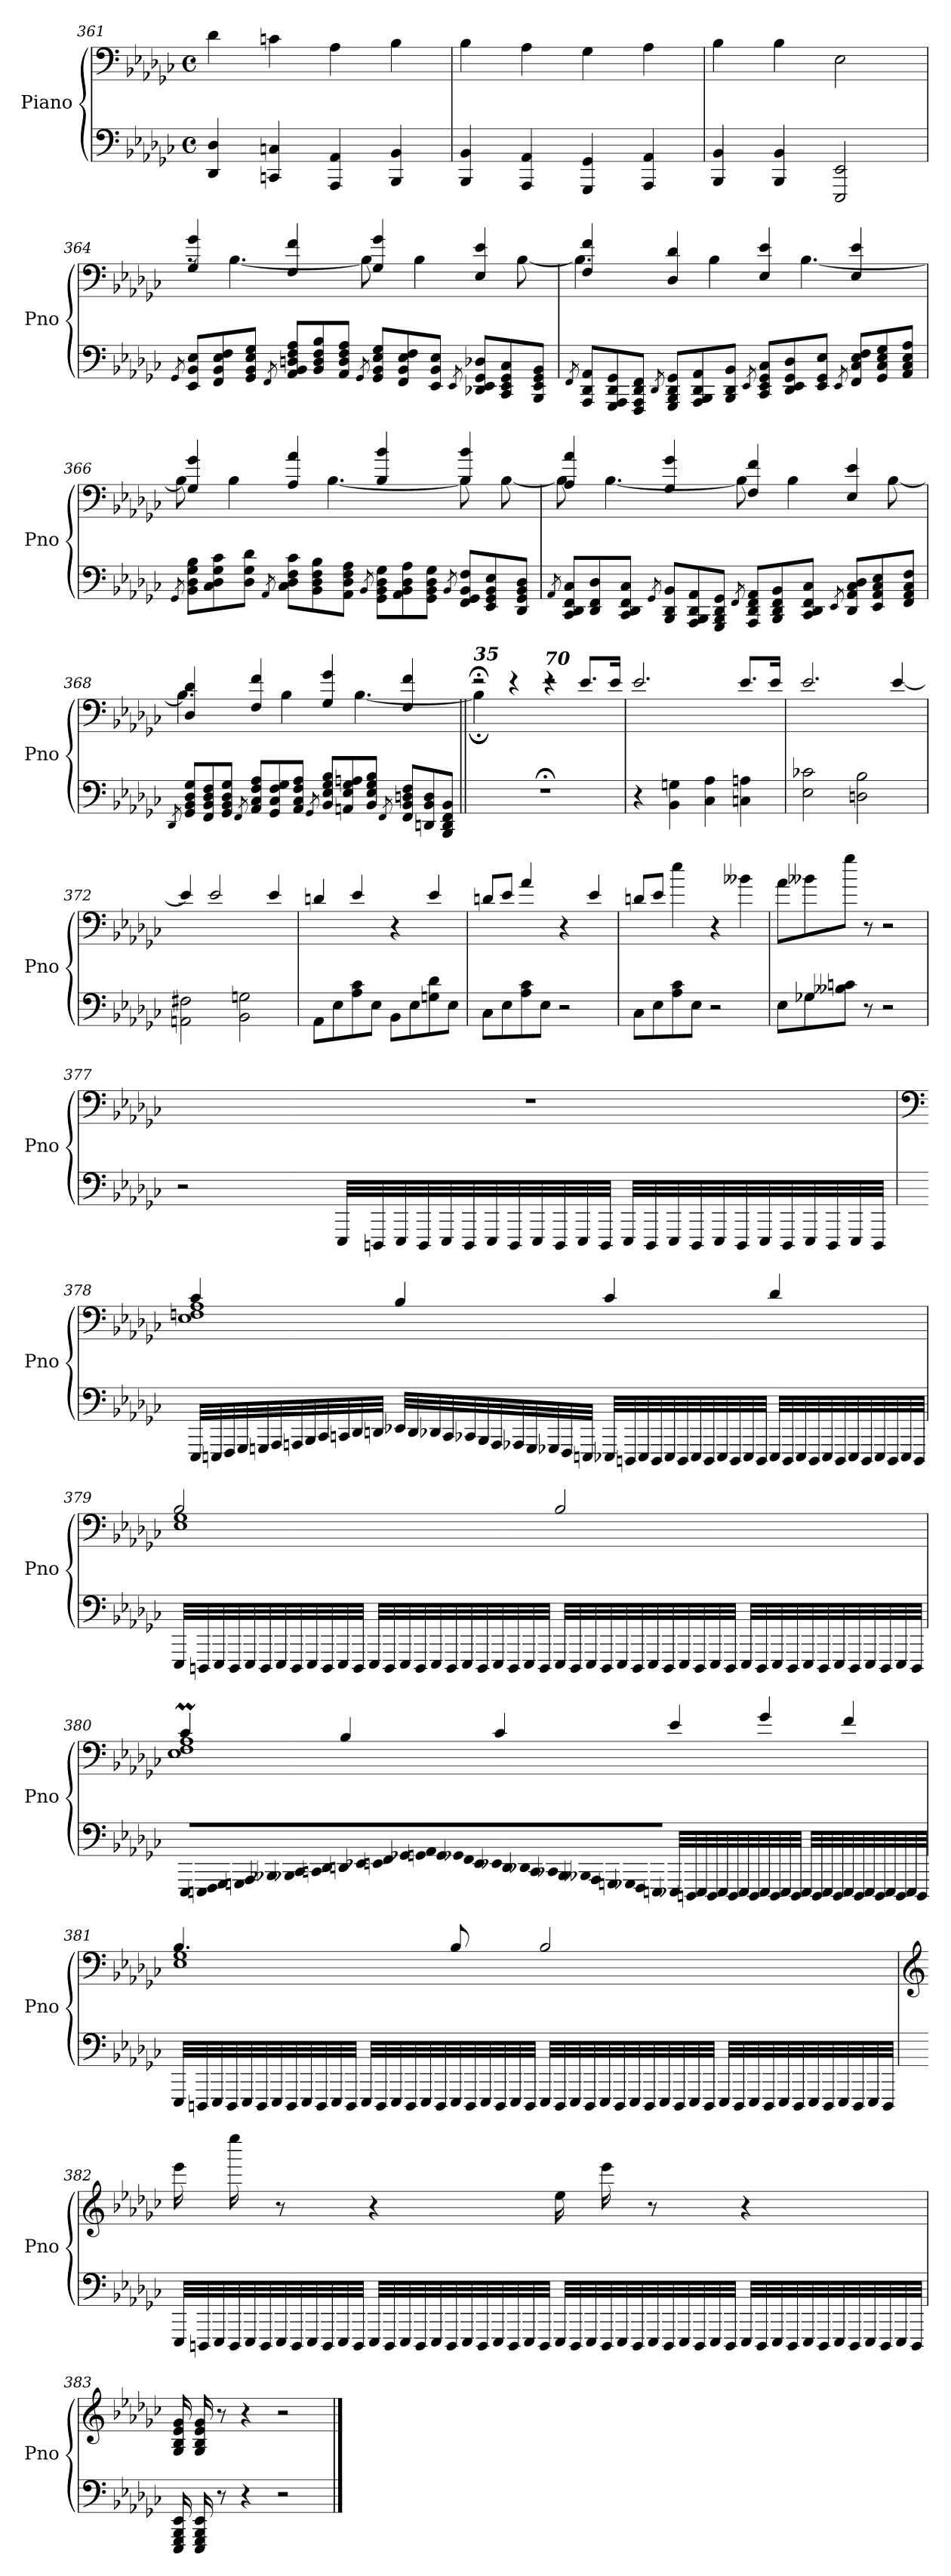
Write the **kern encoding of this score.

**kern	**kern
*part1	*part1
*staff2	*staff1
*I"Piano	*
*I'Pno	*
*clefF4	*clefF4
*k[b-e-a-d-g-c-]	*k[b-e-a-d-g-c-]
*M4/4	*M4/4
*met(c)	*met(c)
=361	=361
4DD-/ 4D-/	4d-\
4CCn/ 4Cn/	4cn\
4AAA-/ 4AA-/	4A-\
4BBB-/ 4BB-/	4B-\
=362	=362
4BBB-/ 4BB-/	4B-\
4AAA-/ 4AA-/	4A-\
4GGG-/ 4GG-/	4G-\
4AAA-/ 4AA-/	4A-\
=363	=363
4BBB-/ 4BB-/	4B-\
4BBB-/ 4BB-/	4B-\
2EEE-/ 2EE-/	2E-\
=364	=364
8qGG-/	.
*	*clefG2
*Xtuplet	*
*	*^
12EE-/ 12BB-/ 12E-/L	4G-/ 4g-/	8rA
12FF/ 12BB-/ 12E-/ 12F/	.	.
.	.	[4.B-\
12GG-/ 12BB-/ 12E-/ 12G-/J	.	.
8qFF/	.	.
12AA-/ 12BB-/ 12Dn/ 12F/ 12A-/L	4F/ 4f/	.
12BB-/ 12D/ 12F/ 12B-/	.	.
12AA-/ 12D/ 12F/ 12A-/J	.	.
8qGG-/	.	.
12GG-/ 12BB-/ 12E-/ 12G-/L	4G-/ 4g-/	8B-\]
12FF/ 12BB-/ 12E-/ 12F/	.	.
.	.	4B-\
12EE-/ 12BB-/ 12E-/J	.	.
8qEE-/	.	.
12DD-X/ 12EE-/ 12GG-/ 12D-X/L	4E-/ 4e-/	.
12CC-/ 12EE-/ 12GG-/ 12C-/	.	.
.	.	[8B-\
12BBB-/ 12EE-/ 12GG-/ 12BB-/J	.	.
!!LO:LB:g=z	!!
=365	=365	=365
8qFF/	.	.
12AAA-/ 12DD-/ 12AA-/L	4F/ 4f/	4.B-\]
12GGG-/ 12AAA-/ 12DD-/ 12GG-/	.	.
12FFF/ 12AAA-/ 12DD-/ 12FF/J	.	.
8qDD-/	.	.
12GGG-/ 12BBB-/ 12DD-/ 12GG-/L	4D-/ 4d-/	.
12AAA-/ 12BBB-/ 12DD-/ 12AA-/	.	.
.	.	4B-\
12BBB-/ 12DD-/ 12BB-/J	.	.
8qEE-/	.	.
12CC-/ 12EE-/ 12GG-/ 12C-/L	4E-/ 4e-/	.
12DD-/ 12EE-/ 12GG-/ 12D-/	.	.
.	.	[4.B-\
12EE-/ 12GG-/ 12E-/J	.	.
8qEE-/	.	.
12FF/ 12C-/ 12E-/ 12F/L	4E-/ 4e-/	.
12GG-/ 12C-/ 12E-/ 12G-/	.	.
12AA-/ 12C-/ 12E-/ 12A-/J	.	.
=366	=366	=366
8qGG-/	.	.
12BB-\ 12D-\ 12G-\ 12B-\L	4G-/ 4g-/	8B-\]
12C-\ 12D-\ 12G-\ 12c-\	.	.
.	.	4B-\
12D-\ 12G-\ 12d-\J	.	.
8qAA-/	.	.
12C-\ 12D-\ 12F\ 12c-\L	4A-/ 4a-/	.
12BB-\ 12D-\ 12F\ 12B-\	.	.
.	.	[4.B-\
12AA-\ 12D-\ 12F\ 12A-\J	.	.
8qBB-/	.	.
12GG-\ 12BB-\ 12D-\ 12G-\L	4B-/ 4b-/	.
12AA-\ 12BB-\ 12D-\ 12A-\	.	.
12GG-\ 12BB-\ 12D-\ 12G-\J	.	.
8qBB-/	.	.
12FF/ 12GG-/ 12BB-/ 12F/L	4B-/ 4b-/	8B-\]
12EE-/ 12GG-/ 12BB-/ 12E-/	.	.
.	.	[8B-\
12DD-/ 12GG-/ 12BB-/ 12D-/J	.	.
!!LO:LB:g=z	!!
=367	=367	=367
8qAA-/	.	.
12CC-/ 12DD-/ 12FF/ 12C-/L	4A-/ 4a-/	8B-\]
12DD-/ 12FF/ 12D-/	.	.
.	.	[4.B-\
12CC-/ 12DD-/ 12FF/ 12C-/J	.	.
8qGG-/	.	.
12BBB-/ 12DD-/ 12BB-/L	4G-/ 4g-/	.
12AAA-/ 12BBB-/ 12DD-/ 12AA-/	.	.
12GGG-/ 12BBB-/ 12DD-/ 12GG-/J	.	.
8qFF/	.	.
12AAA-/ 12DD-/ 12FF/ 12AA-/L	4F/ 4f/	8B-\]
12BBB-/ 12DD-/ 12FF/ 12BB-/	.	.
.	.	4B-\
12CC-/ 12DD-/ 12FF/ 12C-/J	.	.
8qEE-/	.	.
12DD-/ 12AA-/ 12C-/ 12D-/L	4E-/ 4e-/	.
12EE-/ 12AA-/ 12C-/ 12E-/	.	.
.	.	[8B-\
12FF/ 12AA-/ 12C-/ 12F/J	.	.
=368	=368	=368
8qDD-/	.	.
12GG-/ 12BB-/ 12D-/ 12G-/L	4D-/ 4d-/	4.B-\]
12FF/ 12BB-/ 12D-/ 12F/	.	.
12GG-/ 12BB-/ 12D-/ 12G-/J	.	.
8qFF/	.	.
12AA-/ 12C-/ 12F/ 12A-/L	4F/ 4f/	.
12GG-/ 12C-/ 12F/ 12G-/	.	.
.	.	4B-\
12AA-/ 12C-/ 12F/ 12A-/J	.	.
8qGG-/	.	.
12BB-/ 12E-/ 12G-/ 12B-/L	4G-/ 4g-/	.
12AAn/ 12E-/ 12G-/ 12An/	.	.
.	.	[4.B-\
12BB-/ 12E-/ 12G-/ 12B-/J	.	.
8qFF/	.	.
12FF/ 12BB-/ 12Dn/ 12F/L	4F/ 4f/	.
12DDn/ 12BB-/ 12D/	.	.
12BBB-/ 12DD/ 12FF/ 12BB-/J	.	.
=369||	=369||	=369||
!	!LO:TX:a:Bi:t=35	!
1r;<	2r;<e	4B-;\]
.	.	4re
!	!LO:TX:a:Bi:t=70	!
.	4re	2re
.	8.e-/L	.
.	16e-/Jk	.
*	*v	*v
!!LO:LB:g=z
=370	=370
4r	2.e-/
4BB-\ 4Gn\	.
4C-\ 4A-\	.
4Cn\ 4An\	8.e-/L
.	16e-/Jk
=371	=371
2E-\ 2c-X\	2.e-/
2Dn\ 2B-\	.
.	[4e-/
=372	=372
2AAn\ 2F#X\	4e-/]
.	2e-/
2BB-\ 2Gn\	.
.	4e-/
=373	=373
8AA-\L	4dn/
8E-\	.
8A-\ 8c-\	4e-/
8E-\J	.
8BB-\L	4r
8E-\	.
8Gn\ 8d-\	4e-/
8E-\J	.
=374	=374
8C-\L	8dn/L
8E-\	8e-/J
8A-\ 8c-\	4a-/
8E-\J	.
2r	4r
.	4e-/
=375	=375
8C-\L	8dn/L
8E-\	8e-/J
8A-\ 8c-\	4ee-\
8E-\J	.
2r	4r
.	4b--X\
=376	=376
8E-\L	8a-\L
8G-X\	8b--X\
8B--X\ 8cn\J	8gg-\J
8r	8r
2r	2r
!!LO:LB:g=z
=377	=377
2r	1r
48EEE-/LLL	.
48DDDn/	.
48EEE-/	.
48DDD/	.
48EEE-/	.
48DDD/	.
48EEE-/	.
48DDD/	.
48EEE-/	.
48DDD/	.
48EEE-/	.
48DDD/JJJ	.
48EEE-/LLL	.
48DDD/	.
48EEE-/	.
48DDD/	.
48EEE-/	.
48DDD/	.
48EEE-/	.
48DDD/	.
48EEE-/	.
48DDD/	.
48EEE-/	.
48DDD/JJJ	.
!!LO:PB:g=z
=378	=378
*	*clefF4
*	*^
48EEE-/LLL	4c-/	1E- 1Fn 1A-
48EEEn/	.	.
48FFF/	.	.
48GGG-/	.	.
48GGGn/	.	.
48AAA-/	.	.
48AAAn/	.	.
48BBB-/	.	.
48CC-/	.	.
48CCn/	.	.
48DD-/	.	.
48DDn/JJJ	.	.
48EE-X/LLL	4B-/	.
48DD/	.	.
48DD-X/	.	.
48CC/	.	.
48CC-X/	.	.
48BBB-/	.	.
48AAA/	.	.
48AAA-X/	.	.
48GGG/	.	.
48GGG-X/	.	.
48FFF/	.	.
48EEEn/JJJ	.	.
48EEE-X/LLL	4c-/	.
48DDDn/	.	.
48EEE-/	.	.
48DDD/	.	.
48EEE-/	.	.
48DDD/	.	.
48EEE-/	.	.
48DDD/	.	.
48EEE-/	.	.
48DDD/	.	.
48EEE-/	.	.
48DDD/JJJ	.	.
48EEE-/LLL	4d-/	.
48DDD/	.	.
48EEE-/	.	.
48DDD/	.	.
48EEE-/	.	.
48DDD/	.	.
48EEE-/	.	.
48DDD/	.	.
48EEE-/	.	.
48DDD/	.	.
48EEE-/	.	.
48DDD/JJJ	.	.
!!LO:LB:g=z	!!
=379	=379	=379
48EEE-/LLL	2B-/	1E- 1G-
48DDDn/	.	.
48EEE-/	.	.
48DDD/	.	.
48EEE-/	.	.
48DDD/	.	.
48EEE-/	.	.
48DDD/	.	.
48EEE-/	.	.
48DDD/	.	.
48EEE-/	.	.
48DDD/JJJ	.	.
48EEE-/LLL	.	.
48DDD/	.	.
48EEE-/	.	.
48DDD/	.	.
48EEE-/	.	.
48DDD/	.	.
48EEE-/	.	.
48DDD/	.	.
48EEE-/	.	.
48DDD/	.	.
48EEE-/	.	.
48DDD/JJJ	.	.
48EEE-/LLL	2B-/	.
48DDD/	.	.
48EEE-/	.	.
48DDD/	.	.
48EEE-/	.	.
48DDD/	.	.
48EEE-/	.	.
48DDD/	.	.
48EEE-/	.	.
48DDD/	.	.
48EEE-/	.	.
48DDD/JJJ	.	.
48EEE-/LLL	.	.
48DDD/	.	.
48EEE-/	.	.
48DDD/	.	.
48EEE-/	.	.
48DDD/	.	.
48EEE-/	.	.
48DDD/	.	.
48EEE-/	.	.
48DDD/	.	.
48EEE-/	.	.
48DDD/JJJ	.	.
*	*v	*v
!!LO:LB:g=z
=380	=380
!LO:N:vis=32	!
*	*Xtuplet
*	*^
*	*	*^
480%7EEE-/LLL	6c-M/	1E- 1F 1A-	480%13ryy
!LO:N:vis=32	!	!	!
480%7EEEn/	.	.	.
!	!	!	!LO:N:vis=32.
.	.	.	1920%53d-!yy
!LO:N:vis=32	!	!	!
480%7FFF/	.	.	.
!LO:N:vis=32	!	!	!
480%7GGG-/	.	.	.
.	.	.	1920ryy
!	!	!	!LO:N:vis=8.
.	.	.	640%71c-!yy
!LO:N:vis=32	!	!	!
480%7GGGn/	.	.	.
!LO:N:vis=32	!	!	!
480%7AAA-/	.	.	.
!LO:N:vis=32	!	!	!
480%7BBB--X/	.	.	.
!LO:N:vis=32	!	!	!
480%7BBB-X/	.	.	.
!LO:N:vis=32	!	!	!
480%7CC-/	.	.	.
!LO:N:vis=32	!	!	!
480%7CCn/	.	.	.
!LO:N:vis=32	!	!	!
480%7DD-/	.	.	.
!LO:N:vis=32	!	!	!
480%7DDn/	.	.	.
.	.	.	1920%1601ryy
.	6B-/	.	.
!LO:N:vis=32	!	!	!
480%7EE-X/	.	.	.
!LO:N:vis=32	!	!	!
480%7EEn/	.	.	.
!LO:N:vis=32	!	!	!
480%7FF/	.	.	.
!LO:N:vis=32	!	!	!
480%7GG-X/	.	.	.
!LO:N:vis=32	!	!	!
480%7GGn/	.	.	.
!LO:N:vis=32	!	!	!
480%7AA-/	.	.	.
!LO:N:vis=32	!	!	!
480%7GG/	.	.	.
!LO:N:vis=32	!	!	!
480%7GG-X/	.	.	.
!LO:N:vis=32	!	!	!
480%7FF/	.	.	.
!LO:N:vis=32	!	!	!
480%7EE/	.	.	.
!LO:N:vis=32	!	!	!
480%7EE-X/	.	.	.
.	6c-/	.	.
!LO:N:vis=32	!	!	!
480%7DD/	.	.	.
!LO:N:vis=32	!	!	!
480%7DD-X/	.	.	.
!LO:N:vis=32	!	!	!
480%7CC/	.	.	.
!LO:N:vis=32	!	!	!
480%7CC-X/	.	.	.
!LO:N:vis=32	!	!	!
480%7BBB-/	.	.	.
!LO:N:vis=32	!	!	!
480%7BBB--X/	.	.	.
!LO:N:vis=32	!	!	!
480%7AAA-/	.	.	.
!LO:N:vis=32	!	!	!
480%7GGGn/	.	.	.
!LO:N:vis=32	!	!	!
480%7GGG-X/	.	.	.
!LO:N:vis=32	!	!	!
480%7FFF/	.	.	.
!LO:N:vis=32	!	!	!
480%7EEEn/JJJ	.	.	.
240ryy	.	.	.
48EEE-X/LLL	6e-/	.	.
48DDDn/	.	.	.
48EEE-/	.	.	.
48DDD/	.	.	.
48EEE-/	.	.	.
48DDD/	.	.	.
48EEE-/	.	.	.
48DDD/	.	.	.
48EEE-/	6g-/	.	.
48DDD/	.	.	.
48EEE-/	.	.	.
48DDD/JJJ	.	.	.
48EEE-/LLL	.	.	.
48DDD/	.	.	.
48EEE-/	.	.	.
48DDD/	.	.	.
48EEE-/	6f/	.	.
48DDD/	.	.	.
48EEE-/	.	.	.
48DDD/	.	.	.
48EEE-/	.	.	.
48DDD/	.	.	.
48EEE-/	.	.	.
48DDD/JJJ	.	.	.
*	*	*v	*v
!!LO:LB:g=z
=381	=381	=381
48EEE-/LLL	4.B-/	1E- 1G-
48DDDn/	.	.
48EEE-/	.	.
48DDD/	.	.
48EEE-/	.	.
48DDD/	.	.
48EEE-/	.	.
48DDD/	.	.
48EEE-/	.	.
48DDD/	.	.
48EEE-/	.	.
48DDD/JJJ	.	.
48EEE-/LLL	.	.
48DDD/	.	.
48EEE-/	.	.
48DDD/	.	.
48EEE-/	.	.
48DDD/	.	.
48EEE-/	8B-/	.
48DDD/	.	.
48EEE-/	.	.
48DDD/	.	.
48EEE-/	.	.
48DDD/JJJ	.	.
48EEE-/LLL	2B-/	.
48DDD/	.	.
48EEE-/	.	.
48DDD/	.	.
48EEE-/	.	.
48DDD/	.	.
48EEE-/	.	.
48DDD/	.	.
48EEE-/	.	.
48DDD/	.	.
48EEE-/	.	.
48DDD/JJJ	.	.
48EEE-/LLL	.	.
48DDD/	.	.
48EEE-/	.	.
48DDD/	.	.
48EEE-/	.	.
48DDD/	.	.
48EEE-/	.	.
48DDD/	.	.
48EEE-/	.	.
48DDD/	.	.
48EEE-/	.	.
48DDD/JJJ	.	.
*	*v	*v
!!LO:LB:g=z
=382	=382
*	*clefG2
48EEE-/LLL	16eee-\
48DDDn/	.
48EEE-/	.
48DDD/	16eeee-\
48EEE-/	.
48DDD/	.
48EEE-/	8r
48DDD/	.
48EEE-/	.
48DDD/	.
48EEE-/	.
48DDD/JJJ	.
48EEE-/LLL	4r
48DDD/	.
48EEE-/	.
48DDD/	.
48EEE-/	.
48DDD/	.
48EEE-/	.
48DDD/	.
48EEE-/	.
48DDD/	.
48EEE-/	.
48DDD/JJJ	.
48EEE-/LLL	16ee-\
48DDD/	.
48EEE-/	.
48DDD/	16eee-\
48EEE-/	.
48DDD/	.
48EEE-/	8r
48DDD/	.
48EEE-/	.
48DDD/	.
48EEE-/	.
48DDD/JJJ	.
48EEE-/LLL	4r
48DDD/	.
48EEE-/	.
48DDD/	.
48EEE-/	.
48DDD/	.
48EEE-/	.
48DDD/	.
48EEE-/	.
48DDD/	.
48EEE-/	.
48DDD/JJJ	.
=383	=383
16EEE-/ 16GGG-/ 16BBB-/ 16EE-/	16G-/ 16B-/ 16e-/ 16g-/
16EEE-/ 16GGG-/ 16BBB-/ 16EE-/	16G-/ 16B-/ 16e-/ 16g-/
8r	8r
4r	4r
2r	2r
==	==
*-	*-
